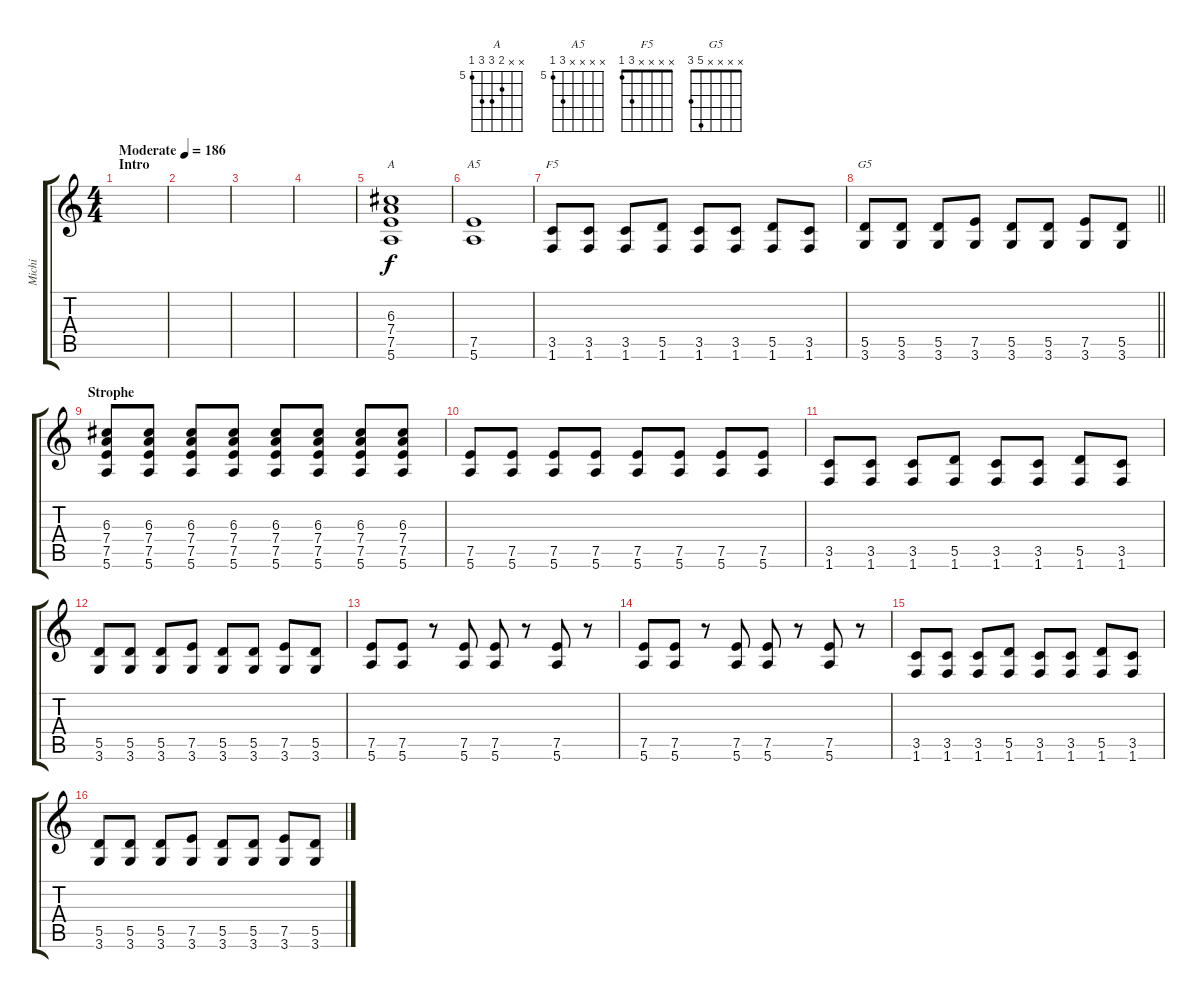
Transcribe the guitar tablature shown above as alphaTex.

\track ("Michi" "Michi") {instrument distortionguitar}
\staff {score tabs}
\tuning (E4 B3 G3 D3 A2 E2) {hide}
\chord ("A" x x 6 7 7 5) {firstfret 5}
\chord ("A5" x x x x 7 5) {firstfret 5}
\chord ("F5" x x x x 3 1)
\chord ("G5" x x x x 5 3)
\ts (4 4)
\section ("" "Intro")
\tempo (186 "Moderate")
\clef g2
\ks c
|
|
|
|
(6.3 7.4 7.5 5.6).1{ch "A"} |
(7.5 5.6).1{ch "A5"} |
(3.5 1.6).8{ch "F5"} (3.5 1.6).8 (3.5 1.6).8 (5.5 1.6).8 (3.5 1.6).8 (3.5 1.6).8 (5.5 1.6).8 (3.5 1.6).8 |
\barLineRight lightlight
(5.5 3.6).8{ch "G5"} (5.5 3.6).8 (5.5 3.6).8 (7.5 3.6).8 (5.5 3.6).8 (5.5 3.6).8 (7.5 3.6).8 (5.5 3.6).8 |
\section ("" "Strophe")
(6.3 7.4 7.5 5.6).8 (6.3 7.4 7.5 5.6).8 (6.3 7.4 7.5 5.6).8 (6.3 7.4 7.5 5.6).8 (6.3 7.4 7.5 5.6).8 (6.3 7.4 7.5 5.6).8 (6.3 7.4 7.5 5.6).8 (6.3 7.4 7.5 5.6).8 |
(7.5 5.6).8 (7.5 5.6).8 (7.5 5.6).8 (7.5 5.6).8 (7.5 5.6).8 (7.5 5.6).8 (7.5 5.6).8 (7.5 5.6).8 |
(3.5 1.6).8 (3.5 1.6).8 (3.5 1.6).8 (5.5 1.6).8 (3.5 1.6).8 (3.5 1.6).8 (5.5 1.6).8 (3.5 1.6).8 |
(5.5 3.6).8 (5.5 3.6).8 (5.5 3.6).8 (7.5 3.6).8 (5.5 3.6).8 (5.5 3.6).8 (7.5 3.6).8 (5.5 3.6).8 |
(7.5 5.6).8 (7.5 5.6).8 r.8 (7.5 5.6).8 (7.5 5.6).8 r.8 (7.5 5.6).8 r.8 |
(7.5 5.6).8 (7.5 5.6).8 r.8 (7.5 5.6).8 (7.5 5.6).8 r.8 (7.5 5.6).8 r.8 |
(3.5 1.6).8 (3.5 1.6).8 (3.5 1.6).8 (5.5 1.6).8 (3.5 1.6).8 (3.5 1.6).8 (5.5 1.6).8 (3.5 1.6).8 |
(5.5 3.6).8 (5.5 3.6).8 (5.5 3.6).8 (7.5 3.6).8 (5.5 3.6).8 (5.5 3.6).8 (7.5 3.6).8 (5.5 3.6).8
